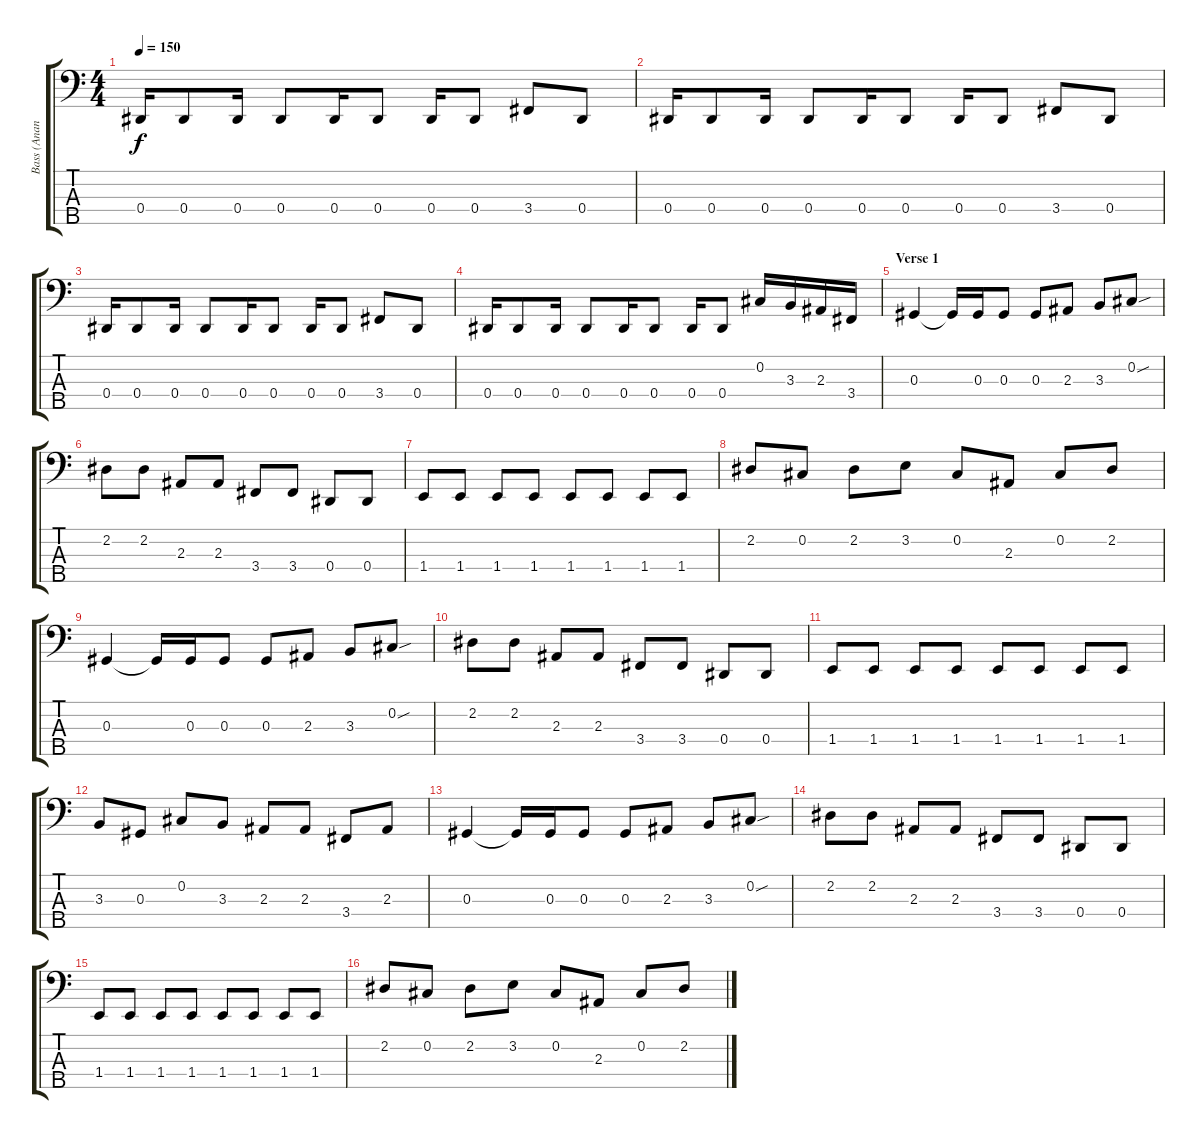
\track ("Bass (Anan Kaddouri)" "Bass (Anan") {instrument electricbassfinger}
\staff {score tabs}
\tuning (Gb2 Db2 Ab1 Eb1 Bb0) {hide}
\ts (4 4)
\tempo 150
\clef f4
\ks c
0.4.16{dy f} 0.4.8 0.4.16 0.4.8 0.4.16 0.4.8 0.4.16 0.4.8 3.4.8 0.4.8 |
0.4.16 0.4.8 0.4.16 0.4.8 0.4.16 0.4.8 0.4.16 0.4.8 3.4.8 0.4.8 |
0.4.16 0.4.8 0.4.16 0.4.8 0.4.16 0.4.8 0.4.16 0.4.8 3.4.8 0.4.8 |
0.4.16 0.4.8 0.4.16 0.4.8 0.4.16 0.4.8 0.4.16 0.4.8 0.2.16 3.3.16 2.3.16 3.4.16 |
\section ("" "Verse 1")
0.3.4 0.3{t}.16 0.3.16 0.3.8 0.3.8 2.3.8 3.3.8 0.2{sou}.8 |
2.2.8 2.2.8 2.3.8 2.3.8 3.4.8 3.4.8 0.4.8 0.4.8 |
1.4.8 1.4.8 1.4.8 1.4.8 1.4.8 1.4.8 1.4.8 1.4.8 |
2.2.8 0.2.8 2.2.8 3.2.8 0.2.8 2.3.8 0.2.8 2.2.8 |
0.3.4 0.3{t}.16 0.3.16 0.3.8 0.3.8 2.3.8 3.3.8 0.2{sou}.8 |
2.2.8 2.2.8 2.3.8 2.3.8 3.4.8 3.4.8 0.4.8 0.4.8 |
1.4.8 1.4.8 1.4.8 1.4.8 1.4.8 1.4.8 1.4.8 1.4.8 |
3.3.8 0.3.8 0.2.8 3.3.8 2.3.8 2.3.8 3.4.8 2.3.8 |
0.3.4 0.3{t}.16 0.3.16 0.3.8 0.3.8 2.3.8 3.3.8 0.2{sou}.8 |
2.2.8 2.2.8 2.3.8 2.3.8 3.4.8 3.4.8 0.4.8 0.4.8 |
1.4.8 1.4.8 1.4.8 1.4.8 1.4.8 1.4.8 1.4.8 1.4.8 |
2.2.8 0.2.8 2.2.8 3.2.8 0.2.8 2.3.8 0.2.8 2.2.8
